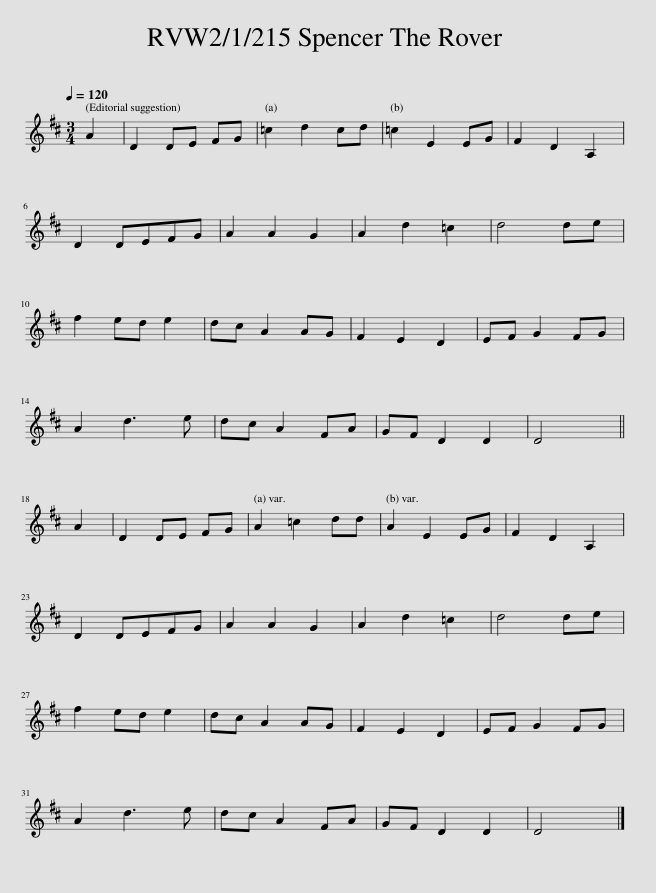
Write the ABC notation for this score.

X:1
L:1/8
Q:1/4=120
M:3/4
I:linebreak $
K:D
V:1 treble
V:1
 A2 | D2 DE FG | =c2 d2 cd | =c2 E2 EG | F2 D2 A,2 |$ %5
 D2 DEFG | A2 A2 G2 | A2 d2 =c2 | d4 de |$ f2 ed e2 | %10
 dc A2 AG | F2 E2 D2 | EF G2 FG |$ A2 d3 e | dc A2 FA | %15
 GF D2 D2 | D4 ||$ A2 | D2 DE FG | A2 =c2 dd | %20
 A2 E2 EG | F2 D2 A,2 |$ D2 DEFG | A2 A2 G2 | A2 d2 =c2 | %25
 d4 de |$ f2 ed e2 | dc A2 AG | F2 E2 D2 | EF G2 FG |$ %30
 A2 d3 e | dc A2 FA | GF D2 D2 | D4 |] %34
